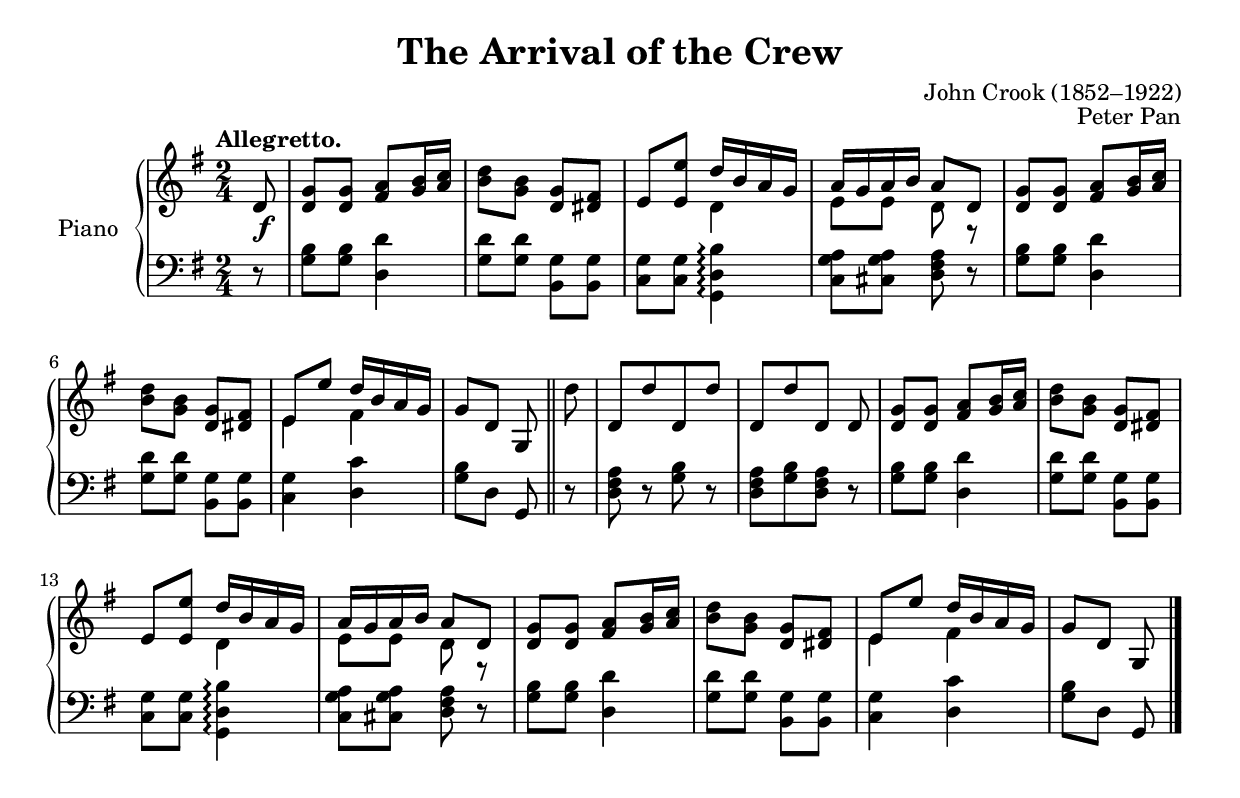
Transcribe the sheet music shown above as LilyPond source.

\version "2.19.52"
\language "english"
\include "Peter_Pan.ily"

\include "articulate.ly"

\header {
  title = "The Arrival of the Crew"
% style = "Incidental"
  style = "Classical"
}

\tagGroup #'(midi-only score-only)


upperOne = \relative c' {
							d8		|
	<d g>		q		<fs a>		<g b>16	<a c>	|
	<b d>8		<g b>		<d g>		<ds fs>		|
  << {
	e8		<e e'>		d'16	b	a	g	|
	a	g	a	b	a8		d,		|
  } \\ {
	s4				d				|
	e8		e		d		r		|
  } >>

	<d g>		q		<fs a>		<g b>16	<a c>	|
	<b d>8		<g b>		<d g>		<ds fs>		|
  << {
	e8		e'		d16	b	a	g	|
  } \\ {
	e4				fs				|
  } >>
	g8		d		g,		%…
}

lowerOne = \relative c' {
  \repeat unfold 2 {
							r8		|
	<g b>8		q		<d d'>4				|
	<g d'>8		q		<b, g'>		q		|
  }
  \alternative {
    {
	<c g'>8		q		<g d' b'>4\arpeggio		|
	<c g' a>8	<cs g' a>	<d fs a>	%…
    }
    {
	<c g'>4				<d c'>				|
	<g b>8		d		g,		%…
    }
  }
}


upperTwo = \relative c'' {
							d8		|
	d,[		d'		d,		d']		|
	d,[		d'		d,]		%…

	\upperOne
}

lowerTwo = \relative c {
							r8		|
	<d fs a>	r		<g b>		r		|
	<d fs a>[	<g b>		<d fs a>]	%…

	\lowerOne
}


dynamics = {
  \set Score.tempoHideNote = ##t

  \time 2/4
  \tempo "Allegretto." 4 = 116

  \partial 8
	<>\f
		s8	|
	s2*7		|
	s4.	%…
  \bar "||"

  % \partial 8
		s8	|
	s2*9		|
	s4.	%…
  \bar "|."
}

upper = {
  \clef treble

  \key g \major
  \upperOne

  \upperTwo
}

lower = {
  \clef bass

  \key g \major
  \lowerOne

  \lowerTwo
}


\score {
  \new PianoStaff
    \with {
      instrumentName = #"Piano"
    }
  \keepWithTag #'score-only
  <<
    \new Staff = "upper" \upper
    \new Dynamics = "dynamics" \dynamics
    \new Staff = "lower" \lower
  >>
  \layout {}
}

\score {
  \new PianoStaff
    \with {
      midiInstrument = #"acoustic grand"
    }
  \keepWithTag #'midi-only
  <<
    \new Staff = "upper"
    \articulate
    \unfoldRepeats
    <<
      \upper
      \dynamics
    >>
    \new Staff = "lower"
    \articulate
    \unfoldRepeats
    <<
      \lower
      \dynamics
    >>
  >>
  \midi {}
  % \layout {}
}
